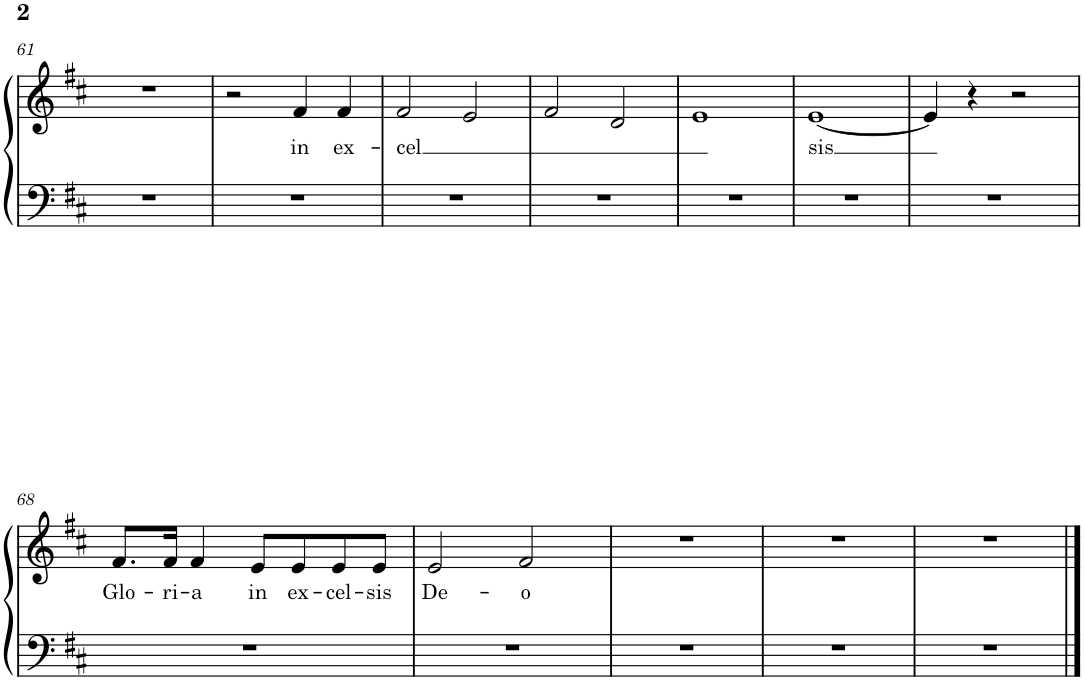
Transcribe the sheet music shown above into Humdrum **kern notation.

**kern	**kern	**text
*part1	*part1	*part1
*staff2	*staff1	*staff1
*I"Piano	*	*
*I'Pno.	*	*
!!LO:PB:g=z
*clefF4	*clefG2	*
*k[f#c#]	*k[f#c#]	*
*M4/4	*M4/4	*
*met(c)	*met(c)	*
=61	=61	=61
1r	1r	.
=62	=62	=62
1r	2r	.
!	!	!LO:LY:b
.	4f#/	in
!	!	!LO:LY:b
.	4f#/	ex-
=63	=63	=63
!	!	!LO:LY:b
1r	2f#/	-cel
.	2e/	.
=64	=64	=64
1r	2f#/	.
.	2d/	.
=65	=65	=65
1r	1e	.
=66	=66	=66
!	!	!LO:LY:b
1r	[1e	sis
=67	=67	=67
1r	4e/]	.
.	4r	.
.	2r	.
!!LO:LB:g=z
=68	=68	=68
!	!	!LO:LY:b
1r	8.f#/L	Glo-
!	!	!LO:LY:b
.	16f#/Jk	-ri-
!	!	!LO:LY:b
.	4f#/	-a
!	!	!LO:LY:b
.	8e/L	in
!	!	!LO:LY:b
.	8e/	ex-
!	!	!LO:LY:b
.	8e/	-cel-
!	!	!LO:LY:b
.	8e/J	-sis
=69	=69	=69
!	!	!LO:LY:b
1r	2e/	De-
!	!	!LO:LY:b
.	2f#/	-o
=70	=70	=70
1r	1r	.
=71	=71	=71
1r	1r	.
=72	=72	=72
1r	1r	.
==	==	==
*-	*-	*-
